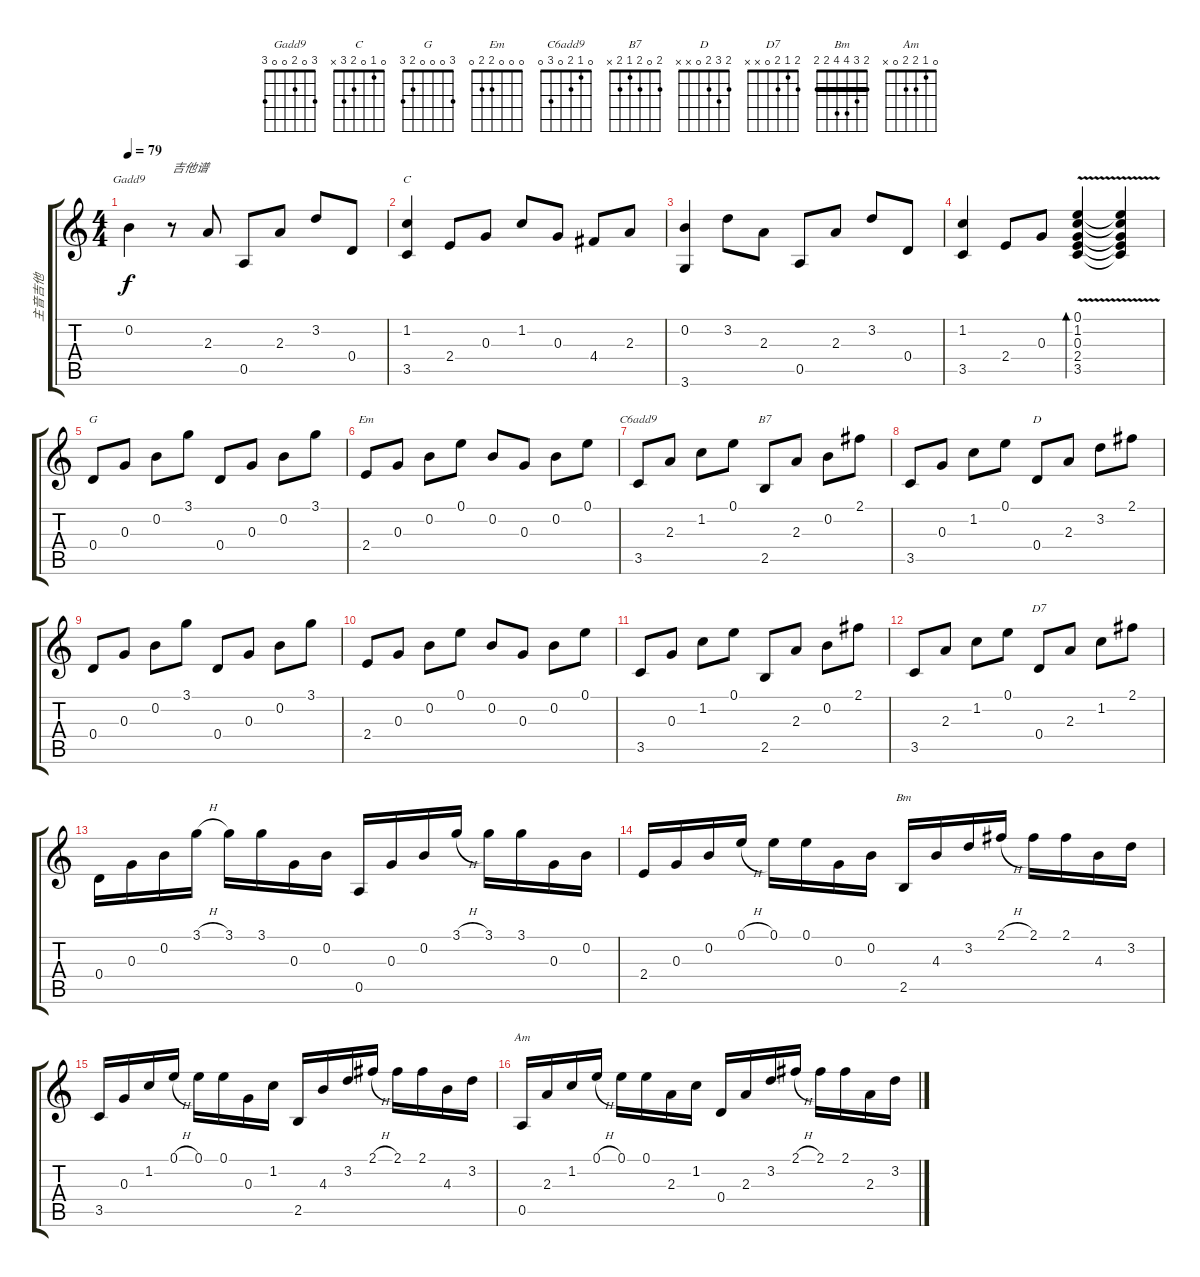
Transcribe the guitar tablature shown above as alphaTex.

\track ("主音吉他" "主音吉他") {instrument acousticguitarnylon}
\staff {score tabs}
\tuning (E4 B3 G3 D3 A2 E2) {hide}
\chord ("Gadd9" 3 0 2 0 0 3)
\chord ("C" 0 1 0 2 3 x)
\chord ("G" 3 0 0 0 2 3)
\chord ("Em" 0 0 0 2 2 0)
\chord ("C6add9" 0 1 2 0 3 0)
\chord ("B7" 2 0 2 1 2 x)
\chord ("D" 2 3 2 0 x x)
\chord ("D7" 2 1 2 0 x x)
\chord ("Bm" 2 3 4 4 2 2) {barre 2}
\chord ("Am" 0 1 2 2 0 x)
\ts (4 4)
\tempo 79
\clef g2
\ks c
0.2.4{ch "Gadd9" dy f instrument acousticguitarnylon} r.8{txt "吉他谱"} 2.3.8 0.5.8 2.3.8 3.2.8 0.4.8 |
(1.2 3.5).4{ch "C"} 2.4.8 0.3.8 1.2.8 0.3.8 4.4.8 2.3.8 |
(0.2 3.6).4 3.2.8 2.3.8 0.5.8 2.3.8 3.2.8 0.4.8 |
(1.2 3.5).4 2.4.8 0.3.8 (0.1{v} 1.2{v} 0.3{v} 2.4{v} 3.5{v}).4{bd 60} (0.1{t} 1.2{t} 0.3{t} 2.4{t} 3.5{t}).4 |
0.4.8{ch "G"} 0.3.8 0.2.8 3.1.8 0.4.8 0.3.8 0.2.8 3.1.8 |
2.4.8{ch "Em"} 0.3.8 0.2.8 0.1.8 0.2.8 0.3.8 0.2.8 0.1.8 |
3.5.8{ch "C6add9"} 2.3.8 1.2.8 0.1.8 2.5.8{ch "B7"} 2.3.8 0.2.8 2.1.8 |
3.5.8 0.3.8 1.2.8 0.1.8 0.4.8{ch "D"} 2.3.8 3.2.8 2.1.8 |
0.4.8 0.3.8 0.2.8 3.1.8 0.4.8 0.3.8 0.2.8 3.1.8 |
2.4.8 0.3.8 0.2.8 0.1.8 0.2.8 0.3.8 0.2.8 0.1.8 |
3.5.8 0.3.8 1.2.8 0.1.8 2.5.8 2.3.8 0.2.8 2.1.8 |
3.5.8 2.3.8 1.2.8 0.1.8 0.4.8{ch "D7"} 2.3.8 1.2.8 2.1.8 |
0.4.16 0.3.16 0.2.16 3.1{h}.16 3.1.16 3.1.16 0.3.16 0.2.16 0.5.16 0.3.16 0.2.16 3.1{h}.16 3.1.16 3.1.16 0.3.16 0.2.16 |
2.4.16 0.3.16 0.2.16 0.1{h}.16 0.1.16 0.1.16 0.3.16 0.2.16 2.5.16{ch "Bm"} 4.3.16 3.2.16 2.1{h}.16 2.1.16 2.1.16 4.3.16 3.2.16 |
3.5.16 0.3.16 1.2.16 0.1{h}.16 0.1.16 0.1.16 0.3.16 1.2.16 2.5.16 4.3.16 3.2.16 2.1{h}.16 2.1.16 2.1.16 4.3.16 3.2.16 |
0.5.16{ch "Am"} 2.3.16 1.2.16 0.1{h}.16 0.1.16 0.1.16 2.3.16 1.2.16 0.4.16 2.3.16 3.2.16 2.1{h}.16 2.1.16 2.1.16 2.3.16 3.2.16
